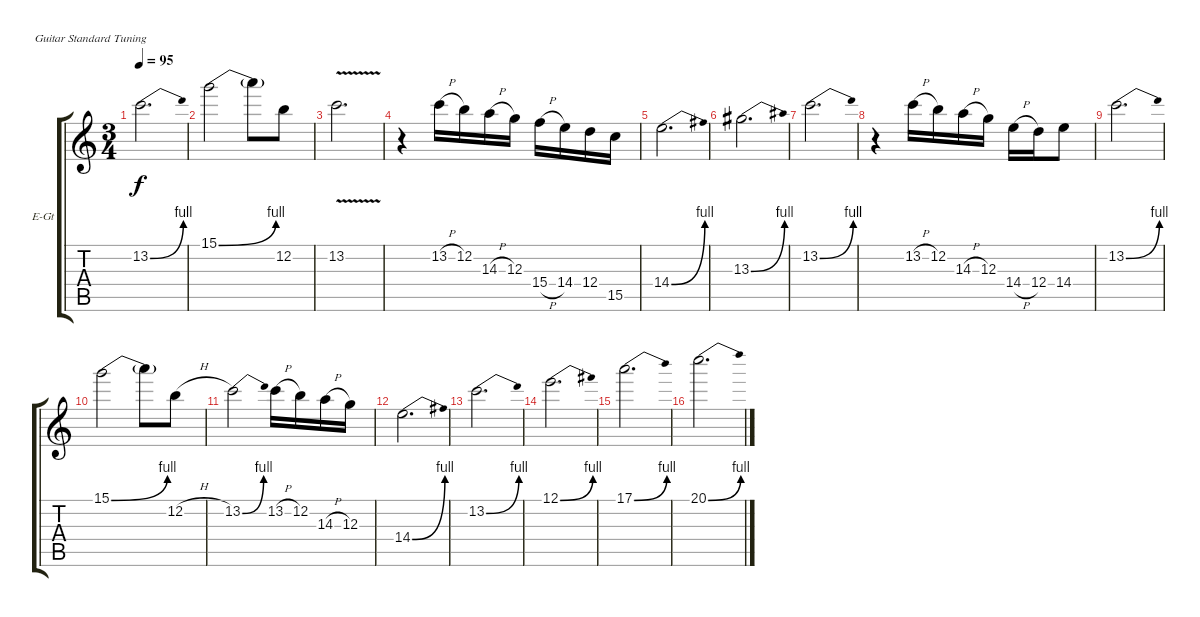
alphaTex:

\defaultSystemsLayout 4
\bracketExtendMode groupsimilarinstruments
\firstSystemTrackNameOrientation horizontal
\otherSystemsTrackNameOrientation horizontal
\track ("Electric Guitar" "E-Gt") {instrument electricguitarclean}
\staff {score tabs}
\tuning (E4 B3 G3 D3 A2 E2)
\ts (3 4)
\tempo 95
\clef g2
\ks c
13.2{be (bend 0 0 15 4)}.2{d dy f} |
15.1{be (bend 0 0 15 4)}.2 15.1{t}.8 12.2.8 |
13.2{v}.2{d} |
r.4 13.2{h}.16 12.2.16 14.3{h}.16 12.3.16 15.4{h}.16 14.4.16 12.4.16 15.5.16 |
14.4{be (bend 0 0 15 4)}.2{d} |
13.3{be (bend 0 0 15 4)}.2{d} |
13.2{be (bend 0 0 15 4)}.2{d} |
r.4 13.2{h}.16 12.2.16 14.3{h}.16 12.3.16 14.4{h}.16 12.4.16 14.4.8 |
13.2{be (bend 0 0 15 4)}.2{d} |
15.1{be (bend 0 0 15 4)}.2 15.1{t}.8 12.2{h}.8 |
13.2{be (bend 0 0 15 4)}.2 13.2{h}.16 12.2.16 14.3{h}.16 12.3.16 |
14.4{be (bend 0 0 15 4)}.2{d} |
13.2{be (bend 0 0 15 4)}.2{d} |
12.1{be (bend 0 0 15 4)}.2{d} |
17.1{be (bend 0 0 15 4)}.2{d} |
20.1{be (bend 0 0 15 4)}.2{d}
